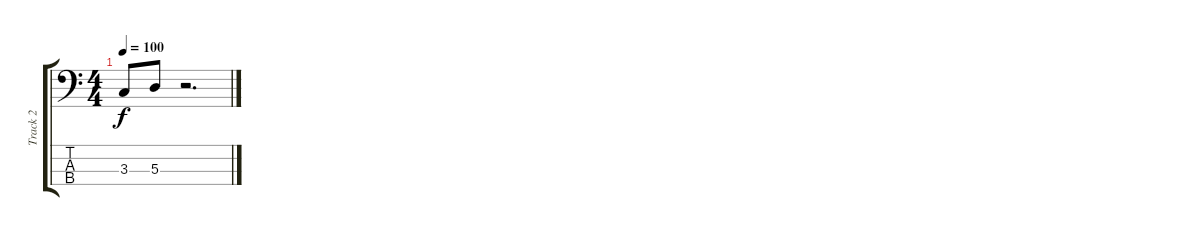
\track ("Track 2" "Track 2") {instrument electricbassfinger}
\staff {score tabs}
\tuning (G2 D2 A1 E1) {hide}
\ts (4 4)
\tempo 100
\clef f4
\ks c
3.3.8{dy f} 5.3.8 r.2{d}
